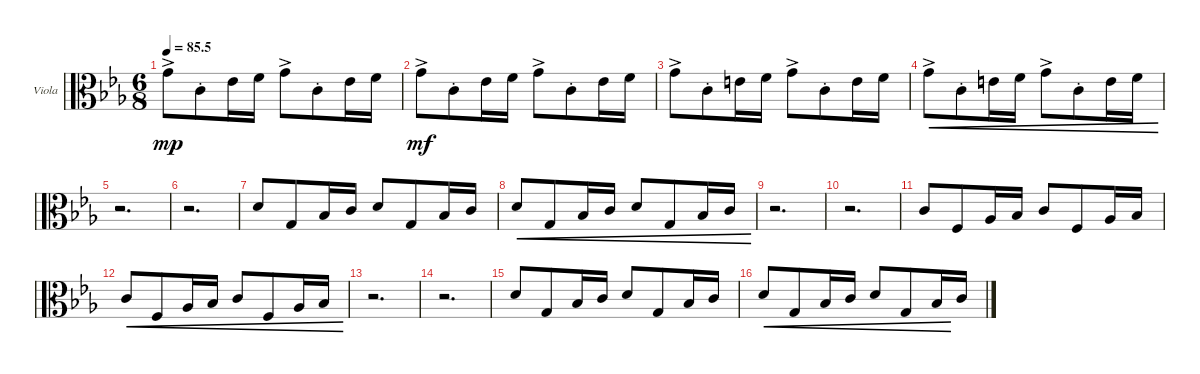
\defaultSystemsLayout 4
\bracketExtendMode groupsimilarinstruments
\firstSystemTrackNameOrientation horizontal
\otherSystemsTrackNameOrientation horizontal
\track ("Viola" "Viola") {instrument viola}
\staff {score}
\tuning (A4 D4 G3 C3)
\ts (6 8)
\tempo
85.5
\accidentals auto
\clef c3
\ottava regular
\simile none
\scale
0.324675
\ks eb
5.2{ac}.8{dy mp instrument viola} 5.3{st}.8 8.3.16 10.3.16 12.3{ac}.8 12.4{st}.8 15.4.16 17.4.16 |
\scale
0.225108 19.4{ac}.8{dy mf} 12.4{st}.8 15.4.16 17.4.16 19.4{ac}.8 12.4{st}.8 15.4.16 17.4.16 |
\scale
0.225108 19.4{ac}.8 12.4{st}.8 9.3.16 10.3.16 12.3{ac}.8 12.4{st}.8 9.3.16 10.3.16 |
\scale
0.225108 12.3{ac}.8{cre} 12.4{st}.8{cre} 9.3.16{cre} 10.3.16{cre} 12.3{ac}.8{cre} 12.4{st}.8{cre} 9.3.16{cre} 10.3.16{cre} |
\scale
0.25 r.2{d} |
\scale
0.25 r.2{d} |
\scale
0.25 0.2.8 0.3.8 3.3.16 5.3.16 7.3.8 0.3.8 3.3.16 5.3.16 |
\scale
0.25 0.2.8{cre} 0.3.8{cre} 3.3.16{cre} 5.3.16{cre} 7.3.8{cre} 0.3.8{cre} 3.3.16{cre} 5.3.16{cre} |
r.2{d} |
r.2{d} |
5.3.8 5.4.8 8.4.16 10.4.16 12.4.8 5.4.8 8.4.16 10.4.16 |
5.3.8{cre} 5.4.8{cre} 8.4.16{cre} 10.4.16{cre} 12.4.8{cre} 5.4.8{cre} 8.4.16{cre} 10.4.16{cre} |
r.2{d} |
r.2{d} |
7.3.8 0.3.8 3.3.16 5.3.16 7.3.8 0.3.8 3.3.16 5.3.16 |
7.3.8{cre} 0.3.8{cre} 3.3.16{cre} 5.3.16{cre} 7.3.8{cre} 0.3.8{cre} 3.3.16{cre} 5.3.16
